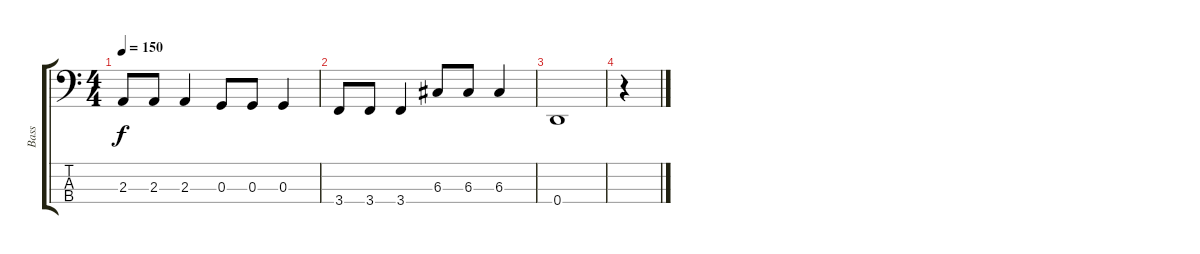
\track ("Bass" "Bass") {instrument electricbasspick}
\staff {score tabs}
\tuning (F2 C2 G1 D1) {hide}
\ts (4 4)
\tempo 150
\clef f4
\ks c
2.3{t}.8{dy f} 2.3.8 2.3.4 0.3.8 0.3.8 0.3.4 |
3.4.8 3.4.8 3.4.4 6.3.8 6.3.8 6.3.4 |
0.4.1 |
r.4
